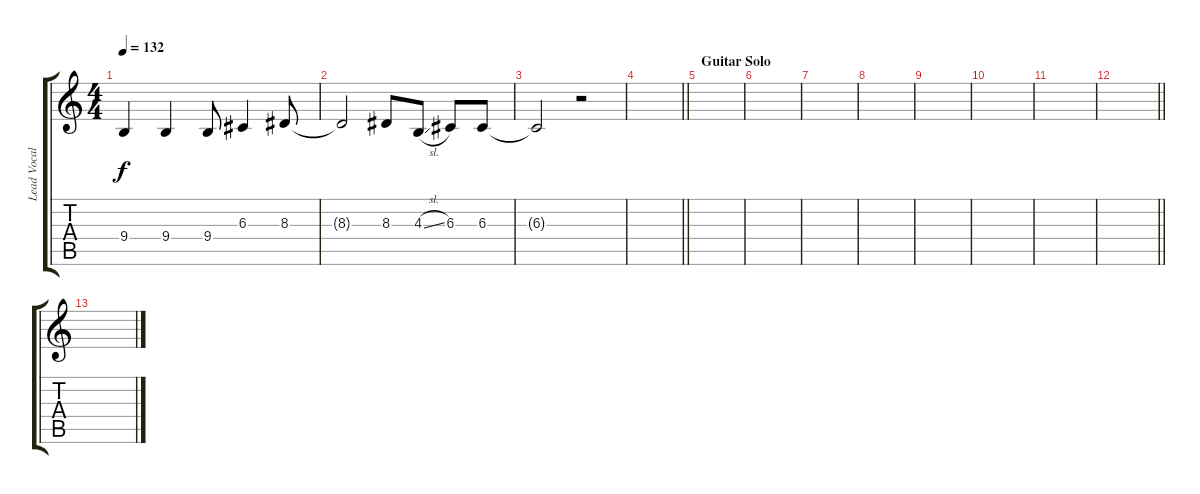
\track ("Lead Vocal" "Lead Vocal") {instrument altosax}
\staff {score tabs}
\tuning (E4 B3 G3 D3 A2 E2) {hide}
\ts (4 4)
\tempo 132
\clef g2
\ks c
9.4.4{dy f} 9.4.4 9.4.8 6.3.4 8.3.8 |
8.3{t}.2 8.3.8 4.3{sl}.8 6.3.8 6.3.8 |
6.3{t}.2 r.2 |
\barLineRight lightlight
|
\section ("" "Guitar Solo")
|
|
|
|
|
|
|
\barLineRight lightlight
|
\section ("" "")
